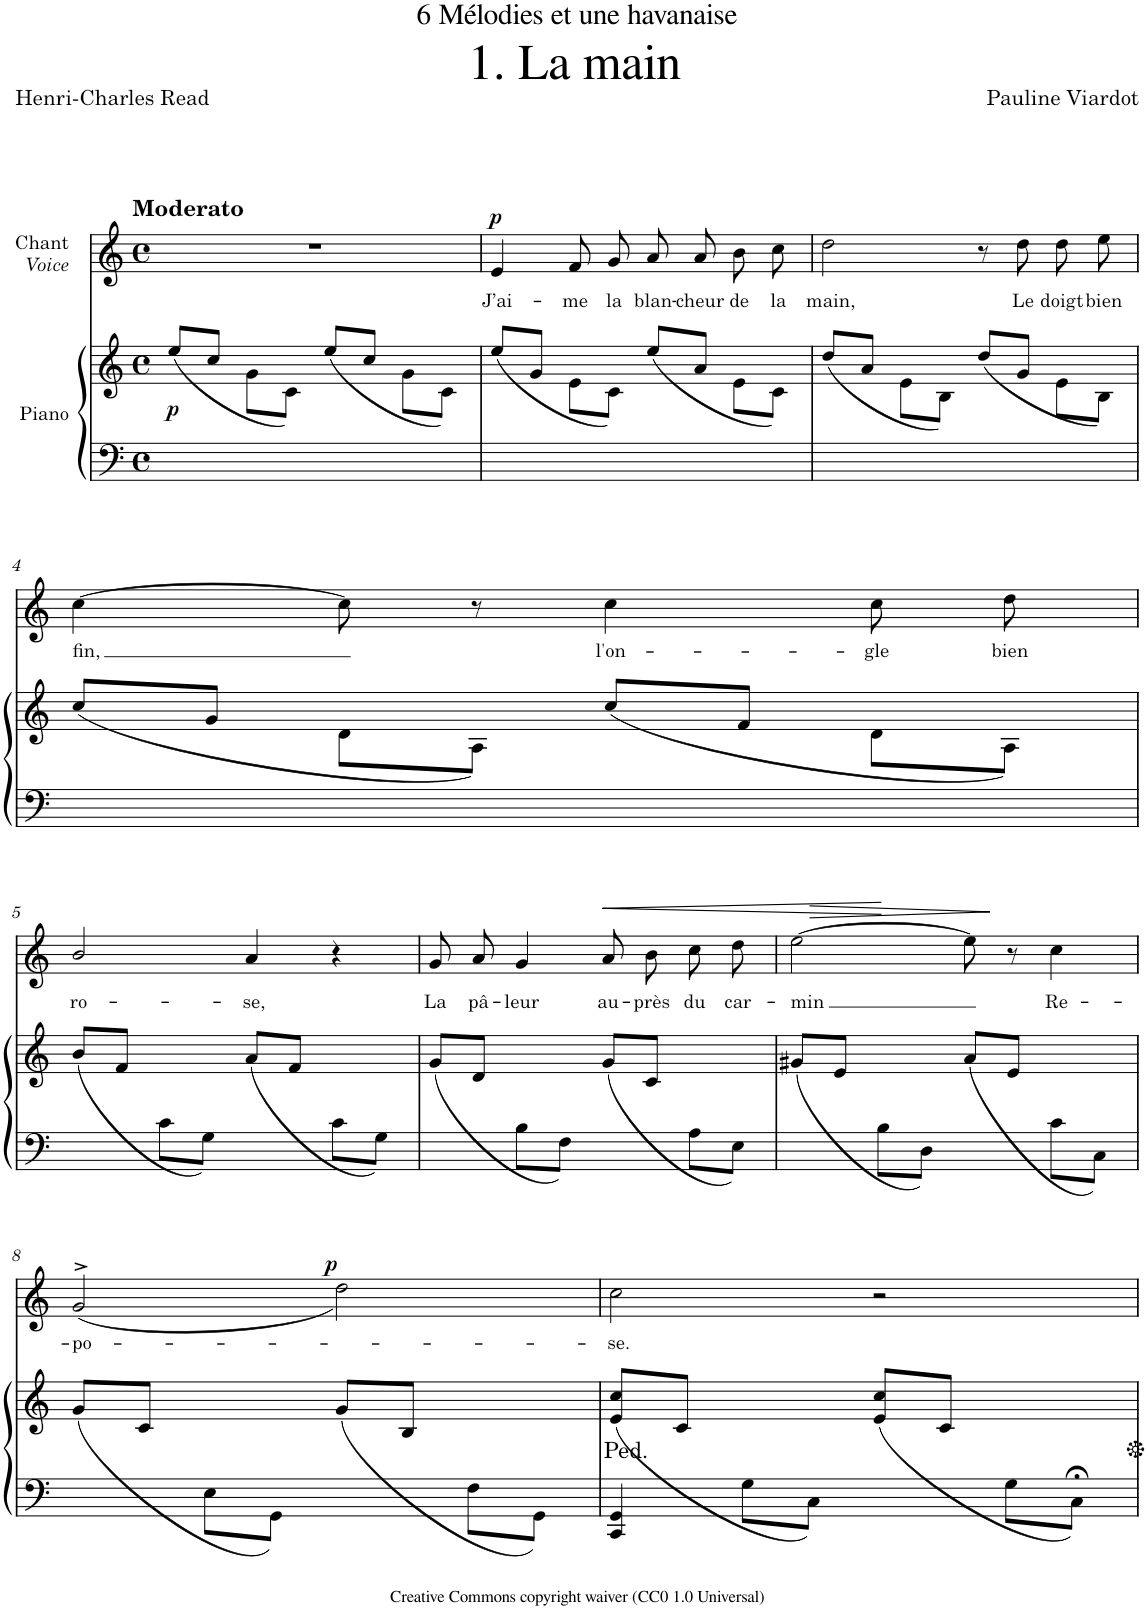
**kern	**kern	**dynam	**kern	**text	**dynam
*part2	*part2	*part2	*part1	*part1	*part1
*staff3	*staff2	*staff2/3	*staff1	*staff1	*staff1
*I"Piano	*	*	*I"Chant Voice	*	*
*I'Pno	*	*	*	*	*
*clefF4	*clefG2	*	*clefG2	*	*
*k[]	*k[]	*	*k[]	*	*
*M4/4	*M4/4	*	*M4/4	*	*
*met(c)	*met(c)	*	*met(c)	*	*
=1	=1	=1	=1	=1	=1
!	!	!	!LO:TX:a:B:t=Moderato	!	!
!	!	!LO:DY:b	!	!	!
1ryy	(<8ee/L	p	1r	.	.
.	8cc/J	.	.	.	.
.	8g\L	.	.	.	.
.	8c\J)	.	.	.	.
.	(<8ee/L	.	.	.	.
.	8cc/J	.	.	.	.
.	8g\L	.	.	.	.
.	8c\J)	.	.	.	.
=2	=2	=2	=2	=2	=2
!	!	!	!	!LO:LY:b	!LO:DY:a
1ryy	(<8ee/L	.	4e/	J’ai-	p
.	8g/J	.	.	.	.
!	!	!	!	!LO:LY:b	!
.	8e\L	.	8f/L	-me	.
!	!	!	!	!LO:LY:b	!
.	8c\J)	.	8g/J	la	.
!	!	!	!	!LO:LY:b	!
.	(<8ee/L	.	8a/L	blan-	.
!	!	!	!	!LO:LY:b	!
.	8a/J	.	8a/J	-cheur	.
!	!	!	!	!LO:LY:b	!
.	8e\L	.	8b\L	de	.
!	!	!	!	!LO:LY:b	!
.	8c\J)	.	8cc\J	la	.
=3	=3	=3	=3	=3	=3
!	!	!	!	!LO:LY:b	!
1ryy	(<8dd/L	.	2dd\	main,	.
.	8a/J	.	.	.	.
.	8e\L	.	.	.	.
.	8B\J)	.	.	.	.
.	(<8dd/L	.	8r	.	.
!	!	!	!	!LO:LY:b	!
.	8g/J	.	8dd\	Le	.
!	!	!	!	!LO:LY:b	!
.	8e\L	.	8dd\L	doigt	.
!	!	!	!	!LO:LY:b	!
.	8B\J)	.	8ee\J	bien	.
!!LO:LB:g=z
=4	=4	=4	=4	=4	=4
!	!	!	!	!LO:LY:b	!
1ryy	(<8cc/L	.	[4cc\	fin,	.
.	8g/J	.	.	.	.
.	8d\L	.	8cc\]	.	.
.	8A\J)	.	8r	.	.
!	!	!	!	!LO:LY:b	!
.	(<8cc/L	.	4cc\	l'on-	.
.	8f/J	.	.	.	.
!	!	!	!	!LO:LY:b	!
.	8d\L	.	8cc\L	-gle	.
!	!	!	!	!LO:LY:b	!
.	8A\J)	.	8dd\J	bien	.
!!LO:LB:g=z
=5	=5	=5	=5	=5	=5
!	!	!	!	!LO:LY:b	!
4ryy	(8b/L	.	2b/	ro-	.
.	8f/J	.	.	.	.
8c\L	4ryy	.	.	.	.
8G\J)	.	.	.	.	.
!	!	!	!	!LO:LY:b	!
4ryy	(8a/L	.	4a/	-se,	.
.	8f/J	.	.	.	.
8c\L	4ryy	.	4r	.	.
8G\J)	.	.	.	.	.
=6	=6	=6	=6	=6	=6
!	!	!	!	!LO:LY:b	!
4ryy	(8g/L	.	8g/L	La	.
!	!	!	!	!LO:LY:b	!
.	8d/J	.	8a/J	pâ-	.
!	!	!	!	!LO:LY:b	!
8B\L	4ryy	.	4g/	-leur	.
8F\J)	.	.	.	.	.
!	!	!	!	!LO:LY:b	!LO:HP:b
4ryy	(8g/L	.	8a/L	au-	<
!	!	!	!	!LO:LY:b	!
.	8c/J	.	8b/J	-près	.
!	!	!	!	!LO:LY:b	!
8A\L	4ryy	.	8cc\L	du	.
!	!	!	!	!LO:LY:b	!
8E\J)	.	.	8dd\J	car-	.
=7	=7	=7	=7	=7	=7
!	!	!	!	!LO:LY:b	!LO:HP:b
4ryy	(8g#X/L	.	[2ee\	-min	>
.	8e/J	.	.	.	.
8B\L	4ryy	.	.	.	.
8D\J)	.	.	.	.	.
4ryy	(8a/L	.	8ee\]	.	[
.	8e/J	.	8r	.	]
!	!	!	!	!LO:LY:b	!
8c\L	4ryy	.	4cc\	Re-	.
8C\J)	.	.	.	.	.
!!LO:LB:g=z
=8	=8	=8	=8	=8	=8
!	!	!	!	!LO:LY:b	!
4ryy	(8g/L	.	(<2g^>/	-po-	.
.	8c/J	.	.	.	.
8E\L	4ryy	.	.	.	.
8GG\J)	.	.	.	.	.
!	!	!	!	!	!LO:DY:a
4ryy	(8g/L	.	2dd\)	.	p
.	8B/J	.	.	.	.
8F\L	4ryy	.	.	.	.
8GG\J)	.	.	.	.	.
=9	=9	=9	=9	=9	=9
*	*ped	*	*	*	*
!	!	!	!	!LO:LY:b	!
4CC/ 4GG/	(8e/ 8cc/L	.	2cc\	-se.	.
.	8c/J	.	.	.	.
8G\L	4ryy	.	.	.	.
8C\J)	.	.	.	.	.
4ryy	(8e/ 8cc/L	.	2r	.	.
.	8c/J	.	.	.	.
8G\L	4ryy	.	.	.	.
8C;<\J)	.	.	.	.	.
*	*Xped	*	*	*	*
=	=	=	=	=	=
*-	*-	*-	*-	*-	*-
